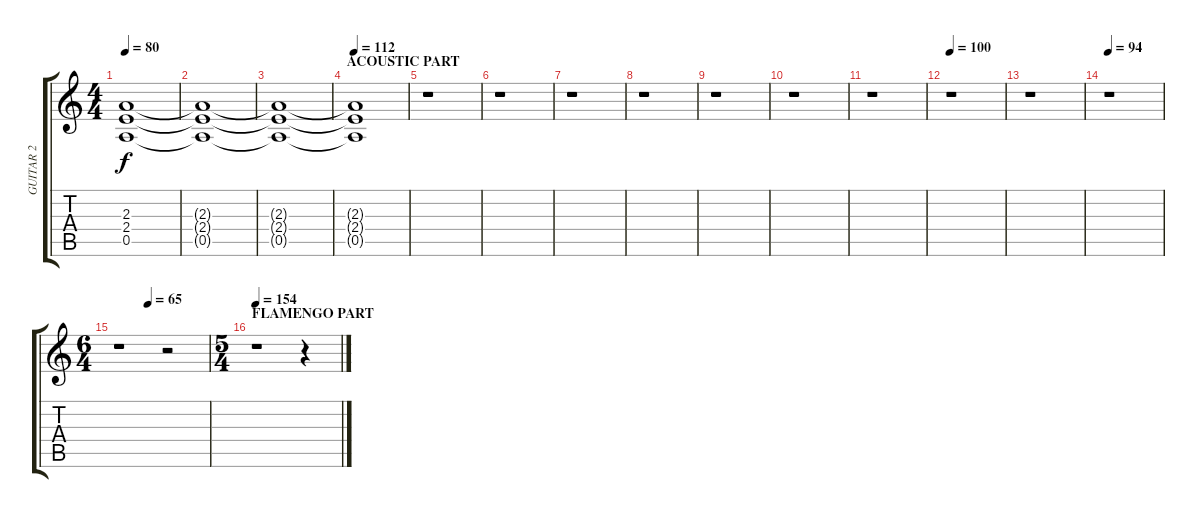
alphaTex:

\track ("GUITAR 2" "GUITAR 2") {instrument distortionguitar}
\staff {score tabs}
\tuning (E4 B3 G3 D3 A2 E2) {hide}
\ts (4 4)
\tempo 80
\clef g2
\ks c
(2.3{t} 2.4{t} 0.5{t}).1{dy f} |
(2.3{t} 2.4{t} 0.5{t}).1{volume 9} |
(2.3{t} 2.4{t} 0.5{t}).1 |
\section ("" "ACOUSTIC PART")
\tempo 112
(2.3{t} 2.4{t} 0.5{t}).1{volume 5} |
r.1 |
r.1 |
r.1 |
r.1 |
r.1 |
r.1 |
r.1 |
\tempo 100
r.1 |
r.1 |
\tempo 94
r.1 |
\ts (6 4)
\tempo (65 0.3333333333333333)
r.1 r.2 |
\ts (5 4)
\section ("" "FLAMENGO PART")
\tempo 154
r.1 r.4
